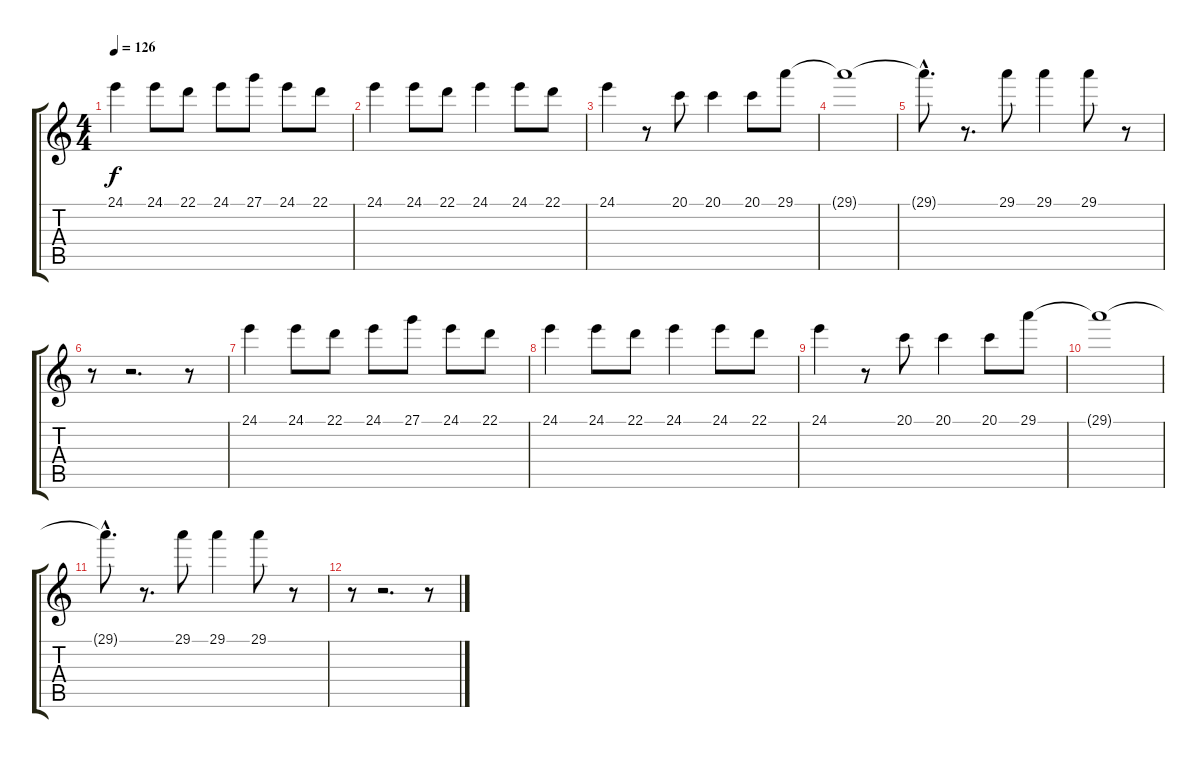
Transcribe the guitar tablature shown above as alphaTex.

\track "" {instrument ocarina}
\staff {score tabs}
\tuning (E4 B3 G3 D3 A2 E2) {hide}
\ts (4 4)
\tempo 126
\clef g2
\ks c
24.1.4{dy f} 24.1.8 22.1.8 24.1.8 27.1.8 24.1.8 22.1.8 |
24.1.4 24.1.8 22.1.8 24.1.4 24.1.8 22.1.8 |
24.1.4 r.8 20.1.8 20.1.4 20.1.8 29.1.8 |
29.1{t}.1 |
29.1{hac t}.8{d} r.8{d} 29.1.8 29.1.4 29.1.8 r.8 |
r.8 r.2{d} r.8 |
24.1.4 24.1.8 22.1.8 24.1.8 27.1.8 24.1.8 22.1.8 |
24.1.4 24.1.8 22.1.8 24.1.4 24.1.8 22.1.8 |
24.1.4 r.8 20.1.8 20.1.4 20.1.8 29.1.8 |
29.1{t}.1 |
29.1{hac t}.8{d} r.8{d} 29.1.8 29.1.4 29.1.8 r.8 |
r.8 r.2{d} r.8
